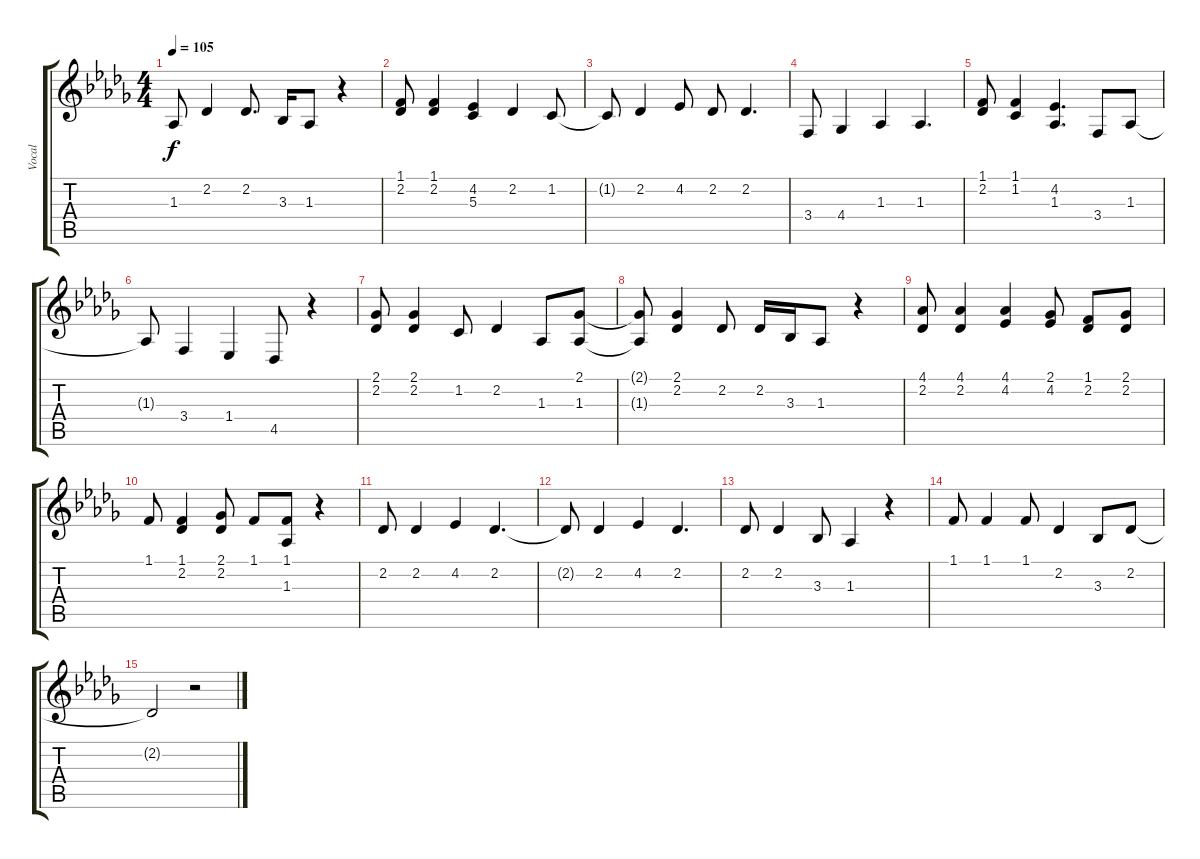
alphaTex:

\track ("Vocal" "Vocal") {instrument acousticgrandpiano}
\staff {score tabs}
\tuning (E4 B3 G3 D3 A2 E2) {hide}
\ts (4 4)
\tempo 105
\clef g2
\ks db
1.3{t}.8{dy f} 2.2.4 2.2.8{d} 3.3.16 1.3.8 r.4 |
(1.1 2.2).8 (1.1 2.2).4 (4.2 5.3).4 2.2.4 1.2.8 |
1.2{t}.8 2.2.4 4.2.8 2.2.8 2.2.4{d} |
3.4.8 4.4.4 1.3.4 1.3.4{d} |
(1.1 2.2).8 (1.1 1.2).4 (4.2 1.3).4{d} 3.4.8 1.3.8 |
1.3{t}.8 3.4.4 1.4.4 4.5.8 r.4 |
(2.1 2.2).8 (2.1 2.2).4 1.2.8 2.2.4 1.3.8 (2.1 1.3).8 |
(2.1{t} 1.3{t}).8 (2.1 2.2).4 2.2.8 2.2.16 3.3.16 1.3.8 r.4 |
(4.1 2.2).8 (4.1 2.2).4 (4.1 4.2).4 (2.1 4.2).8 (1.1 2.2).8 (2.1 2.2).8 |
1.1.8 (1.1 2.2).4 (2.1 2.2).8 1.1.8 (1.1 1.3).8 r.4 |
2.2.8 2.2.4 4.2.4 2.2.4{d} |
2.2{t}.8 2.2.4 4.2.4 2.2.4{d} |
2.2.8 2.2.4 3.3.8 1.3.4 r.4 |
1.1.8 1.1.4 1.1.8 2.2.4 3.3.8 2.2.8 |
2.2{t}.2 r.2
